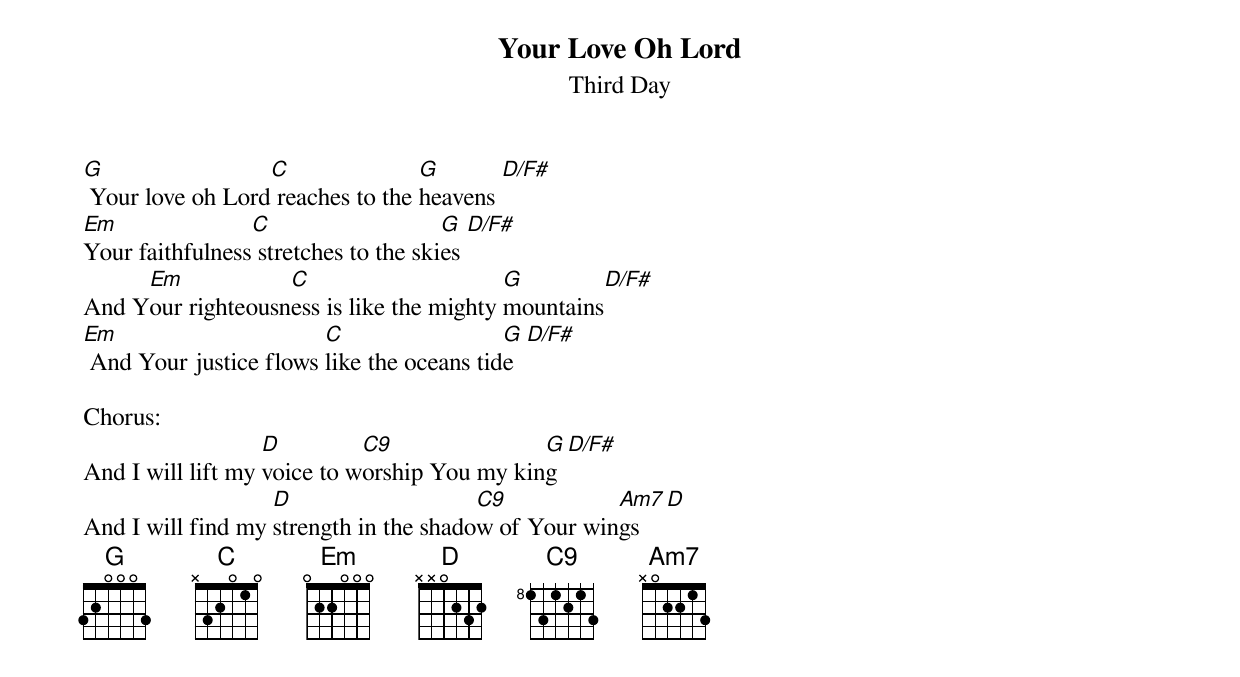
{t:Your Love Oh Lord}
{st:Third Day}

[G] Your love oh Lord[C] reaches to the [G]heavens [D/F#]
[Em]Your faithfulness[C] stretches to the ski[G]es [D/F#]
And Y[Em]our righteousn[C]ess is like the mighty [G]mountains[D/F#]
[Em] And Your justice flows [C]like the oceans tid[G]e  [D/F#]

Chorus:
And I will lift my [D]voice to w[C9]orship You my kin[G]g[D/F#]
And I will find my [D]strength in the shado[C9]w of Your win[Am7]gs   [D]
